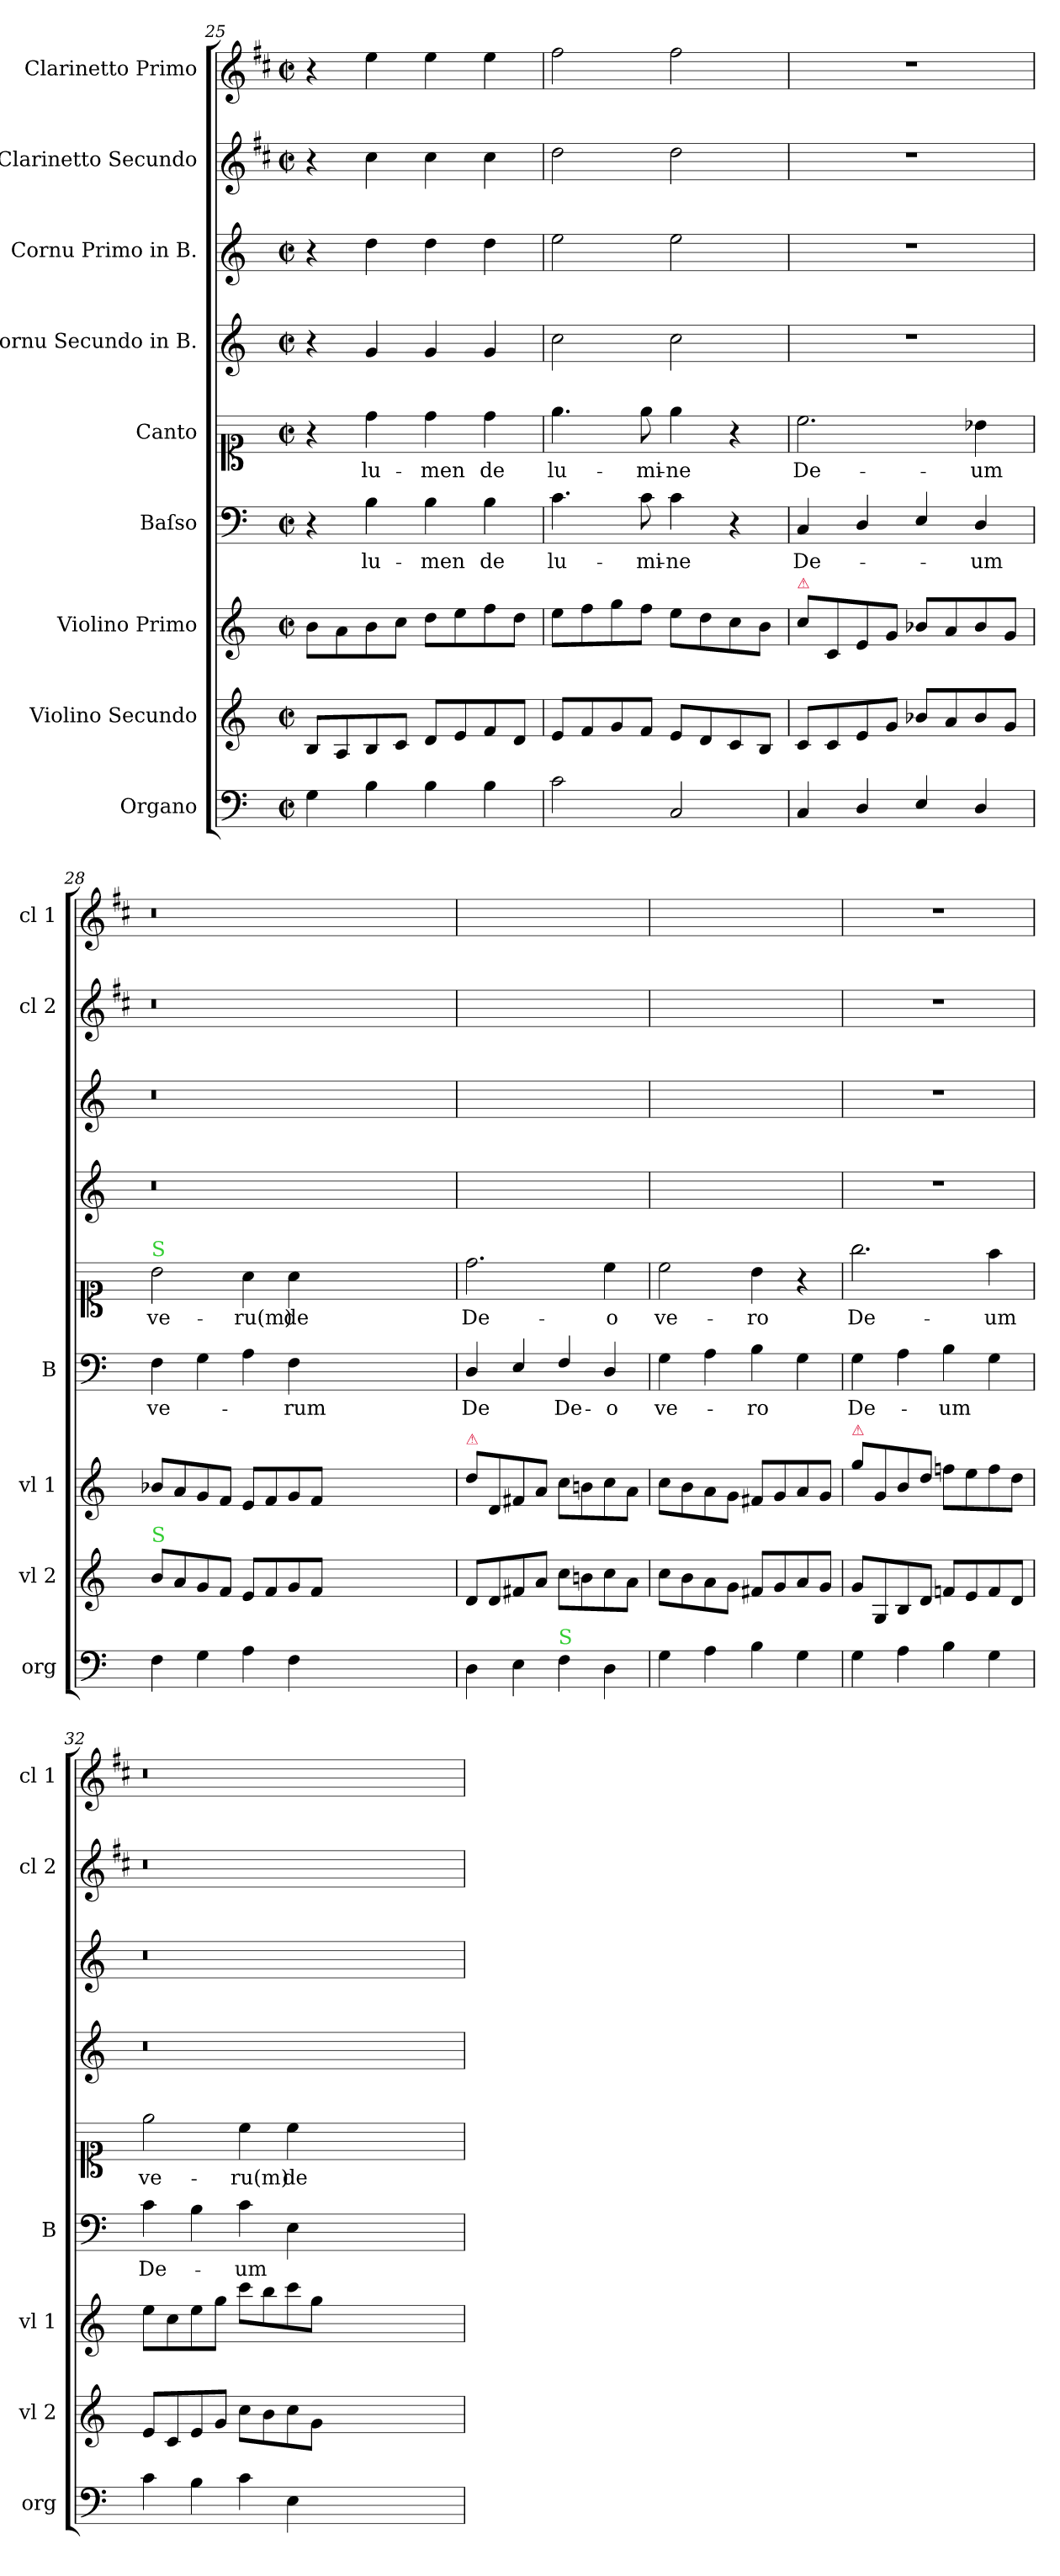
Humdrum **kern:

**kern	**kern	**kern	**kern	**text	**kern	**text	**kern	**kern	**kern	**kern
*part9	*part8	*part7	*part6	*part6	*part5	*part5	*part4	*part3	*part2	*part1
*staff9	*staff8	*staff7	*staff6	*staff6	*staff5	*staff5	*staff4	*staff3	*staff2	*staff1
*I"Organo	*I"Violino Secundo	*I"Violino Primo	*I"Baſso	*	*I"Canto	*	*I"Cornu Secundo in B.	*I"Cornu Primo in B.	*I"Clarinetto Secundo	*I"Clarinetto Primo
*I'org	*I'vl 2	*I'vl 1	*I'B	*	*	*	*	*	*I'cl 2	*I'cl 1
*clefF4	*clefG2	*clefG2	*clefF4	*	*clefC1	*	*clefG2	*clefG2	*clefG2	*clefG2
*	*	*	*	*	*	*	*	*	*ITrd1c2	*ITrd1c2
*k[]	*k[]	*k[]	*k[]	*	*k[]	*	*k[]	*k[]	*k[]	*k[]
*C:	*C:	*C:	*C:	*	*C:	*	*C:	*C:	*C:	*C:
*M2/2	*M2/2	*M2/2	*M2/2	*	*M2/2	*	*M2/2	*M2/2	*M2/2	*M2/2
*met(c|)	*met(c|)	*met(c|)	*met(c|)	*	*met(c|)	*	*met(c|)	*met(c|)	*met(c|)	*met(c|)
=25	=25	=25	=25	=25	=25	=25	=25	=25	=25	=25
4G\	8B/L	8b\L	4r	.	4r	.	4r	4r	4r	4r
.	8A/	8a\	.	.	.	.	.	.	.	.
4B\	8B/	8b\	4B\	lu-	4dd\	lu-	4g/	4dd\	4b\	4dd\
.	8c/J	8cc\J	.	.	.	.	.	.	.	.
4B\	8d/L	8dd\L	4B\	-men	4dd\	-men	4g/	4dd\	4b\	4dd\
.	8e/	8ee\	.	.	.	.	.	.	.	.
4B\	8f/	8ff\	4B\	de	4dd\	de	4g/	4dd\	4b\	4dd\
.	8d/J	8dd\J	.	.	.	.	.	.	.	.
=26	=26	=26	=26	=26	=26	=26	=26	=26	=26	=26
2c\	8e/L	8ee\L	4.c\	lu-	4.ee\	lu-	2cc\	2ee\	2cc\	2ee\
.	8f/	8ff\	.	.	.	.	.	.	.	.
.	8g/	8gg\	.	.	.	.	.	.	.	.
.	8f/J	8ff\J	8c\	-mi-	8ee\	-mi-	.	.	.	.
2C/	8e/L	8ee\L	4c\	-ne	4ee\	-ne	2cc\	2ee\	2cc\	2ee\
.	8d/	8dd\	.	.	.	.	.	.	.	.
.	8c/	8cc\	4r	.	4r	.	.	.	.	.
.	8B/J	8b\J	.	.	.	.	.	.	.	.
=27	=27	=27	=27	=27	=27	=27	=27	=27	=27	=27
!	!	!LO:TX:a:color=crimson:t=⚠	!	!	!	!	!	!	!	!
4C/	8c/L	8cc\L	4C/	De-	2.cc\	De-	1r	1r	1r	1r
.	8c/	8c/	.	.	.	.	.	.	.	.
4D/	8e/	8e/	4D/	.	.	.	.	.	.	.
.	8g/J	8g/J	.	.	.	.	.	.	.	.
4E/	8b-X/L	8b-X/L	4E/	.	.	.	.	.	.	.
.	8a/	8a/	.	.	.	.	.	.	.	.
4D/	8b-/	8b-/	4D/	-um	4b-X\	-um	.	.	.	.
.	8g/J	8g/J	.	.	.	.	.	.	.	.
=28	=28	=28	=28	=28	=28	=28	=28	=28	=28	=28
!	!	!	!	!	!LO:TX:a:color=limegreen:t=S	!	!	!	!	!
!	!LO:TX:a:color=limegreen:t=S	!	!	!	!	!	!	!	!	!
4F\	8b/L	8b-X/L	4F\	ve-	2b\	ve-	0.r	0.r	0.r	0.r
.	8a/	8a/	.	.	.	.	.	.	.	.
4G\	8g/	8g/	4G\	.	.	.	.	.	.	.
.	8f/J	8f/J	.	.	.	.	.	.	.	.
4A\	8e/L	8e/L	4A\	.	4a\	-ru(m)	.	.	.	.
.	8f/	8f/	.	.	.	.	.	.	.	.
4F\	8g/	8g/	4F\	-rum	4a\	de	.	.	.	.
.	8f/J	8f/J	.	.	.	.	.	.	.	.
0ryy	0ryy	0ryy	0ryy	.	0ryy	.	.	.	.	.
=29	=29	=29	=29	=29	=29	=29	=29	=29	=29	=29
!	!	!LO:TX:a:color=crimson:t=⚠	!	!	!	!	!	!	!	!
4D\	8d/L	8dd\L	4D/	De	2.dd\	De-	1ryy	1ryy	1ryy	1ryy
.	8d/	8d/	.	.	.	.	.	.	.	.
4E\	8f#X/	8f#X/	4E/	.	.	.	.	.	.	.
.	8a/J	8a/J	.	.	.	.	.	.	.	.
!LO:TX:a:color=limegreen:t=S	!	!	!	!	!	!	!	!	!	!
4F\	8cc\L	8cc\L	4F/	De-	.	.	.	.	.	.
.	8bn\	8bn\	.	.	.	.	.	.	.	.
4D\	8cc\	8cc\	4D/	-o	4cc\	-o	.	.	.	.
.	8a\J	8a\J	.	.	.	.	.	.	.	.
=30	=30	=30	=30	=30	=30	=30	=30	=30	=30	=30
4G\	8cc\L	8cc\L	4G\	ve-	2cc\	ve-	1ryy	1ryy	1ryy	1ryy
.	8b\	8b\	.	.	.	.	.	.	.	.
4A\	8a\	8a\	4A\	.	.	.	.	.	.	.
.	8g\J	8g\J	.	.	.	.	.	.	.	.
4B\	8f#X/L	8f#X/L	4B\	-ro	4b\	-ro	.	.	.	.
.	8g/	8g/	.	.	.	.	.	.	.	.
4G\	8a/	8a/	4G\	.	4r	.	.	.	.	.
.	8g/J	8g/J	.	.	.	.	.	.	.	.
=31	=31	=31	=31	=31	=31	=31	=31	=31	=31	=31
!	!	!LO:TX:a:color=crimson:t=⚠	!	!	!	!	!	!	!	!
4G\	8g/L	8gg\L	4G\	De-	2.gg\	De-	1r	1r	1r	1r
.	8G/	8g/	.	.	.	.	.	.	.	.
4A\	8B/	8b/	4A\	.	.	.	.	.	.	.
.	8d/J	8dd/J	.	.	.	.	.	.	.	.
4B\	8fn/L	8ffn\L	4B\	-um	.	.	.	.	.	.
.	8e/	8ee\	.	.	.	.	.	.	.	.
4G\	8f/	8ff\	4G\	.	4ff\	-um	.	.	.	.
.	8d/J	8dd\J	.	.	.	.	.	.	.	.
=32	=32	=32	=32	=32	=32	=32	=32	=32	=32	=32
4c\	8e/L	8ee\L	4c\	De-	2ee\	ve-	0.r	0.r	0.r	0.r
.	8c/	8cc\	.	.	.	.	.	.	.	.
4B\	8e/	8ee\	4B\	.	.	.	.	.	.	.
.	8g/J	8gg\J	.	.	.	.	.	.	.	.
4c\	8cc\L	8ccc\L	4c\	-um	4cc\	-ru(m)	.	.	.	.
.	8b\	8bb\	.	.	.	.	.	.	.	.
4E\	8cc\	8ccc\	4E\	.	4cc\	de	.	.	.	.
.	8g\J	8gg\J	.	.	.	.	.	.	.	.
0ryy	0ryy	0ryy	0ryy	.	0ryy	.	.	.	.	.
=	=	=	=	=	=	=	=	=	=	=
*-	*-	*-	*-	*-	*-	*-	*-	*-	*-	*-
